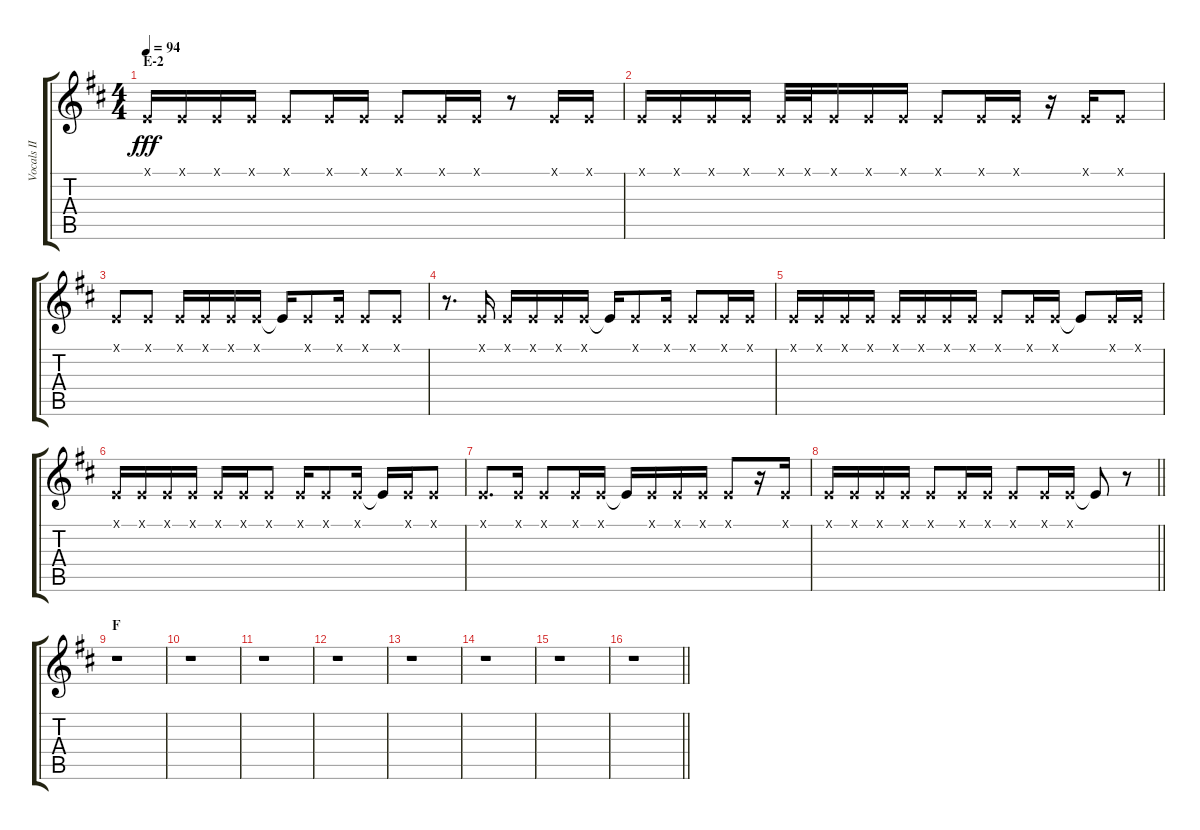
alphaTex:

\track ("Vocals II" "Vocals II") {instrument voiceoohs}
\staff {score tabs}
\tuning (E4 B3 G3 D3 A2 E2) {hide}
\ts (4 4)
\section ("" "E-2")
\tempo 94
\clef g2
\ks d
0.1{x}.16{dy fff} 0.1{x}.16 0.1{x}.16 0.1{x}.16 0.1{x}.8 0.1{x}.16 0.1{x}.16 0.1{x}.8 0.1{x}.16 0.1{x}.16 r.8 0.1{x}.16 0.1{x}.16 |
0.1{x}.16 0.1{x}.16 0.1{x}.16 0.1{x}.16 0.1{x}.32 0.1{x}.32 0.1{x}.16 0.1{x}.16 0.1{x}.16 0.1{x}.8 0.1{x}.16 0.1{x}.16 r.16 0.1{x}.16 0.1{x}.8 |
0.1{x}.8 0.1{x}.8 0.1{x}.16 0.1{x}.16 0.1{x}.16 0.1{x}.16 0.1{t}.16 0.1{x}.8 0.1{x}.16 0.1{x}.8 0.1{x}.8 |
r.8{d} 0.1{x}.16 0.1{x}.16 0.1{x}.16 0.1{x}.16 0.1{x}.16 0.1{t}.16 0.1{x}.8 0.1{x}.16 0.1{x}.8 0.1{x}.16 0.1{x}.16 |
0.1{x}.16 0.1{x}.16 0.1{x}.16 0.1{x}.16 0.1{x}.16 0.1{x}.16 0.1{x}.16 0.1{x}.16 0.1{x}.8 0.1{x}.16 0.1{x}.16 0.1{t}.8 0.1{x}.16 0.1{x}.16 |
0.1{x}.16 0.1{x}.16 0.1{x}.16 0.1{x}.16 0.1{x}.16 0.1{x}.16 0.1{x}.8 0.1{x}.16 0.1{x}.8 0.1{x}.16 0.1{t}.16 0.1{x}.16 0.1{x}.8 |
0.1{x}.8{d} 0.1{x}.16 0.1{x}.8 0.1{x}.16 0.1{x}.16 0.1{t}.16 0.1{x}.16 0.1{x}.16 0.1{x}.16 0.1{x}.8 r.16 0.1{x}.16 |
\barLineRight lightlight
0.1{x}.16 0.1{x}.16 0.1{x}.16 0.1{x}.16 0.1{x}.8 0.1{x}.16 0.1{x}.16 0.1{x}.8 0.1{x}.16 0.1{x}.16 0.1{t}.8 r.8 |
\section ("" "F")
r.1 |
r.1 |
r.1 |
r.1 |
r.1 |
r.1 |
r.1 |
\barLineRight lightlight
r.1
